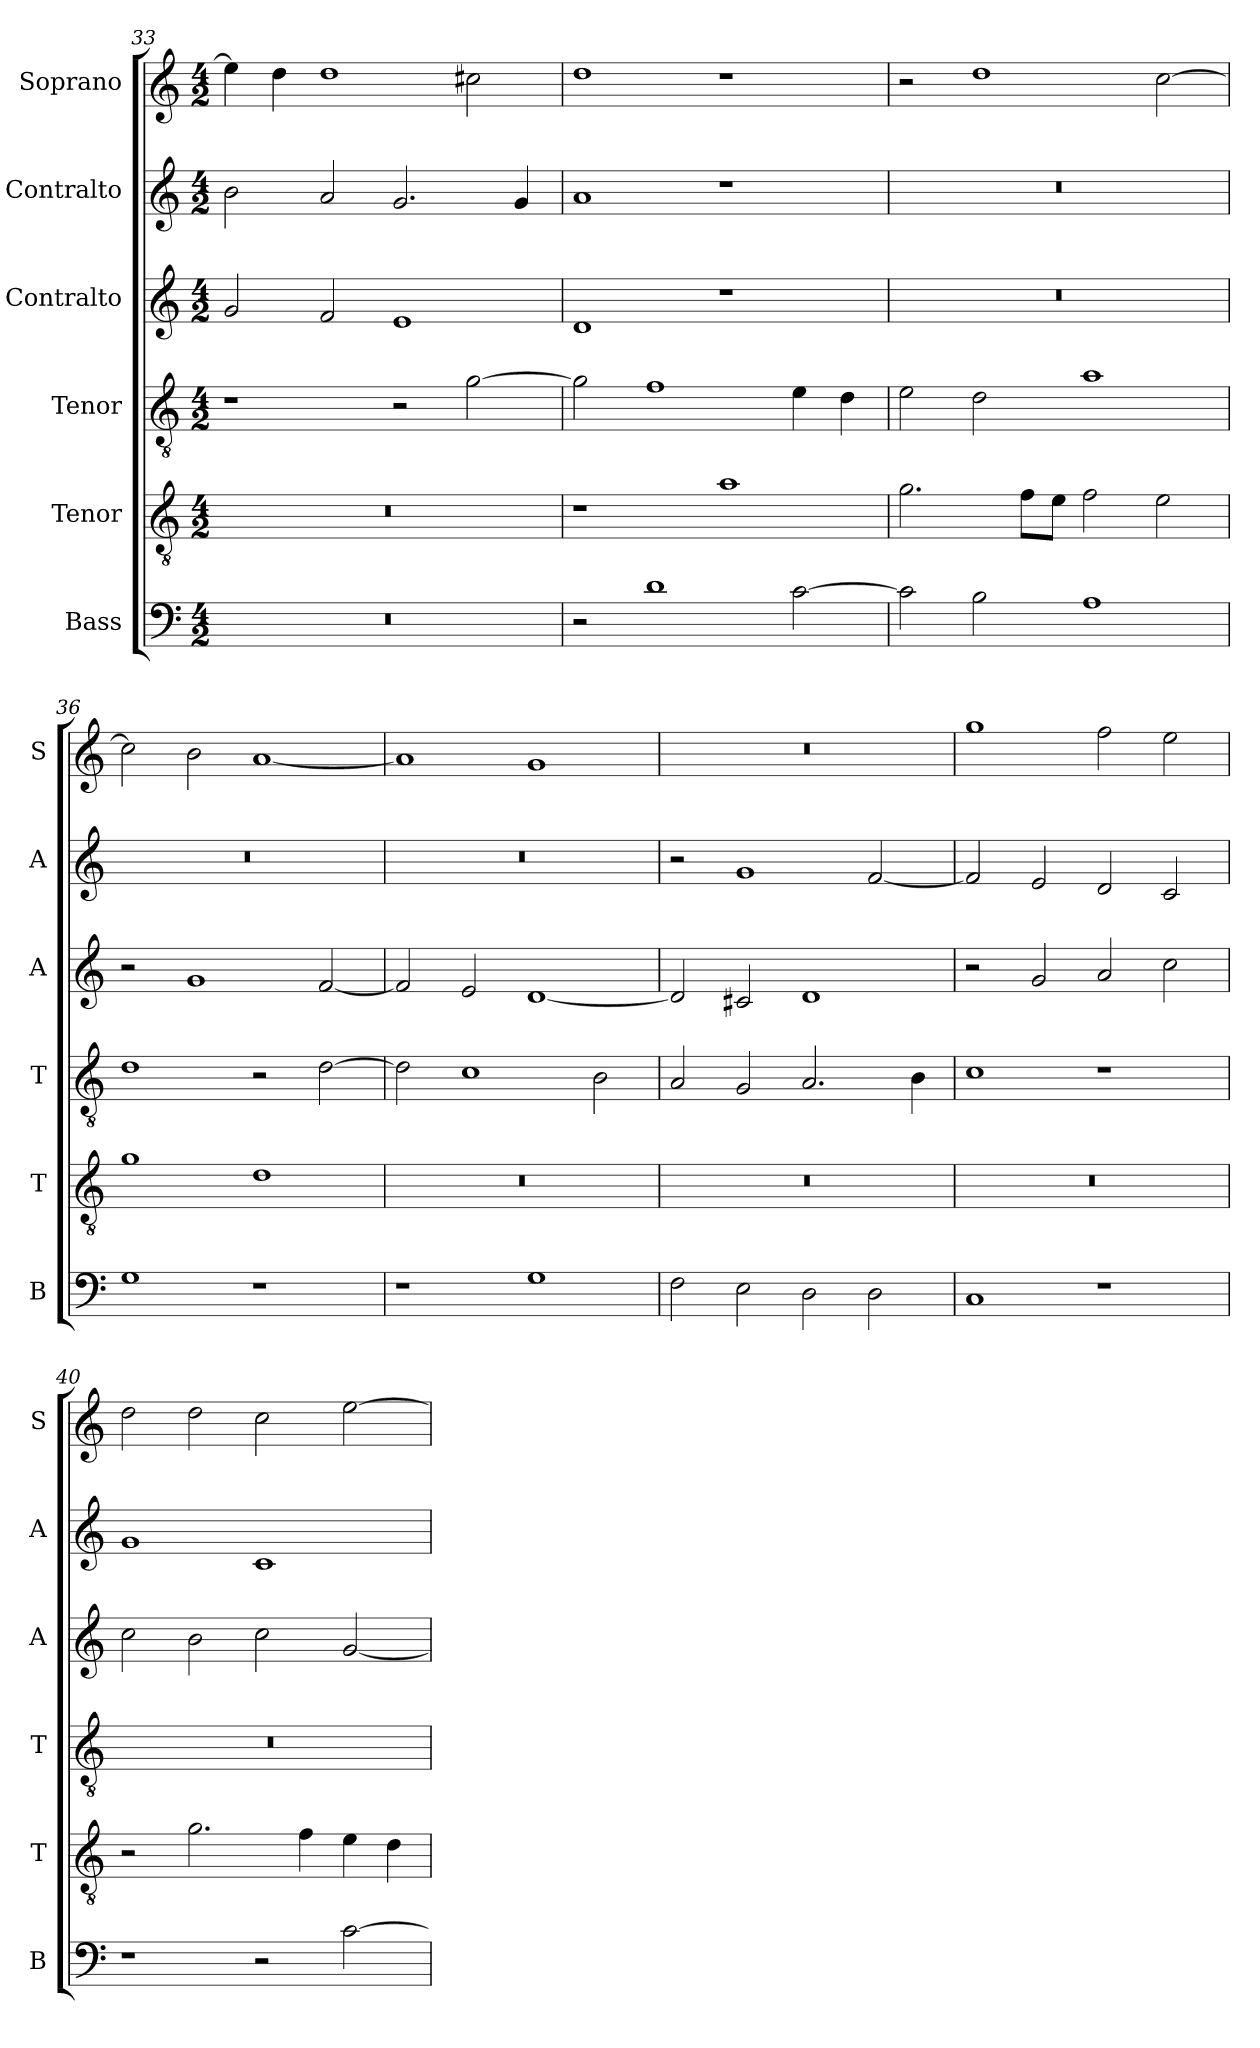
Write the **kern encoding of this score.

**kern	**kern	**kern	**kern	**kern	**kern
*part6	*part5	*part4	*part3	*part2	*part1
*staff6	*staff5	*staff4	*staff3	*staff2	*staff1
*I"Bass	*I"Tenor	*I"Tenor	*I"Contralto	*I"Contralto	*I"Soprano
*I'B	*I'T	*I'T	*I'A	*I'A	*I'S
*clefF4	*clefGv2	*clefGv2	*clefG2	*clefG2	*clefG2
*k[]	*k[]	*k[]	*k[]	*k[]	*k[]
*G:mix	*G:mix	*G:mix	*G:mix	*G:mix	*G:mix
*M4/2	*M4/2	*M4/2	*M4/2	*M4/2	*M4/2
=33	=33	=33	=33	=33	=33
0r	0r	1r	2g	2b	4ee]
.	.	.	.	.	4dd
.	.	.	2f	2a	1dd
.	.	2r	1e	2.g	.
.	.	[2g	.	.	2cc#X
.	.	.	.	4g	.
=34	=34	=34	=34	=34	=34
2r	1r	2g]	1d	1a	1dd
1d	.	1f	.	.	.
.	1a	.	1r	1r	1r
[2c	.	4e	.	.	.
.	.	4d	.	.	.
=35	=35	=35	=35	=35	=35
2c]	2.g	2e	0r	0r	2r
2B	.	2d	.	.	1dd
.	8f\L	.	.	.	.
.	8e\J	.	.	.	.
1A	2f	1a	.	.	.
.	2e	.	.	.	[2cc
=36	=36	=36	=36	=36	=36
1G	1g	1d	2r	0r	2cc]
.	.	.	1g	.	2b
1r	1d	2r	.	.	[1a
.	.	[2d	[2f	.	.
=37	=37	=37	=37	=37	=37
1r	0r	2d]	2f]	0r	1a]
.	.	1c	2e	.	.
1G	.	.	[1d	.	1g
.	.	2B	.	.	.
=38	=38	=38	=38	=38	=38
2F	0r	2A	2d]	2r	0r
2E	.	2G	2c#X	1g	.
2D	.	2.A	1d	.	.
2D	.	.	.	[2f	.
.	.	4B	.	.	.
=39	=39	=39	=39	=39	=39
1C	0r	1c	2r	2f]	1gg
.	.	.	2g	2e	.
1r	.	1r	2a	2d	2ff
.	.	.	2cc	2c	2ee
=40	=40	=40	=40	=40	=40
1r	2r	0r	2cc	1g	2dd
.	2.g	.	2b	.	2dd
2r	.	.	2cc	1c	2cc
.	4f	.	.	.	.
[2c	4e	.	[2g	.	[2ee
.	4d	.	.	.	.
=	=	=	=	=	=
*-	*-	*-	*-	*-	*-
